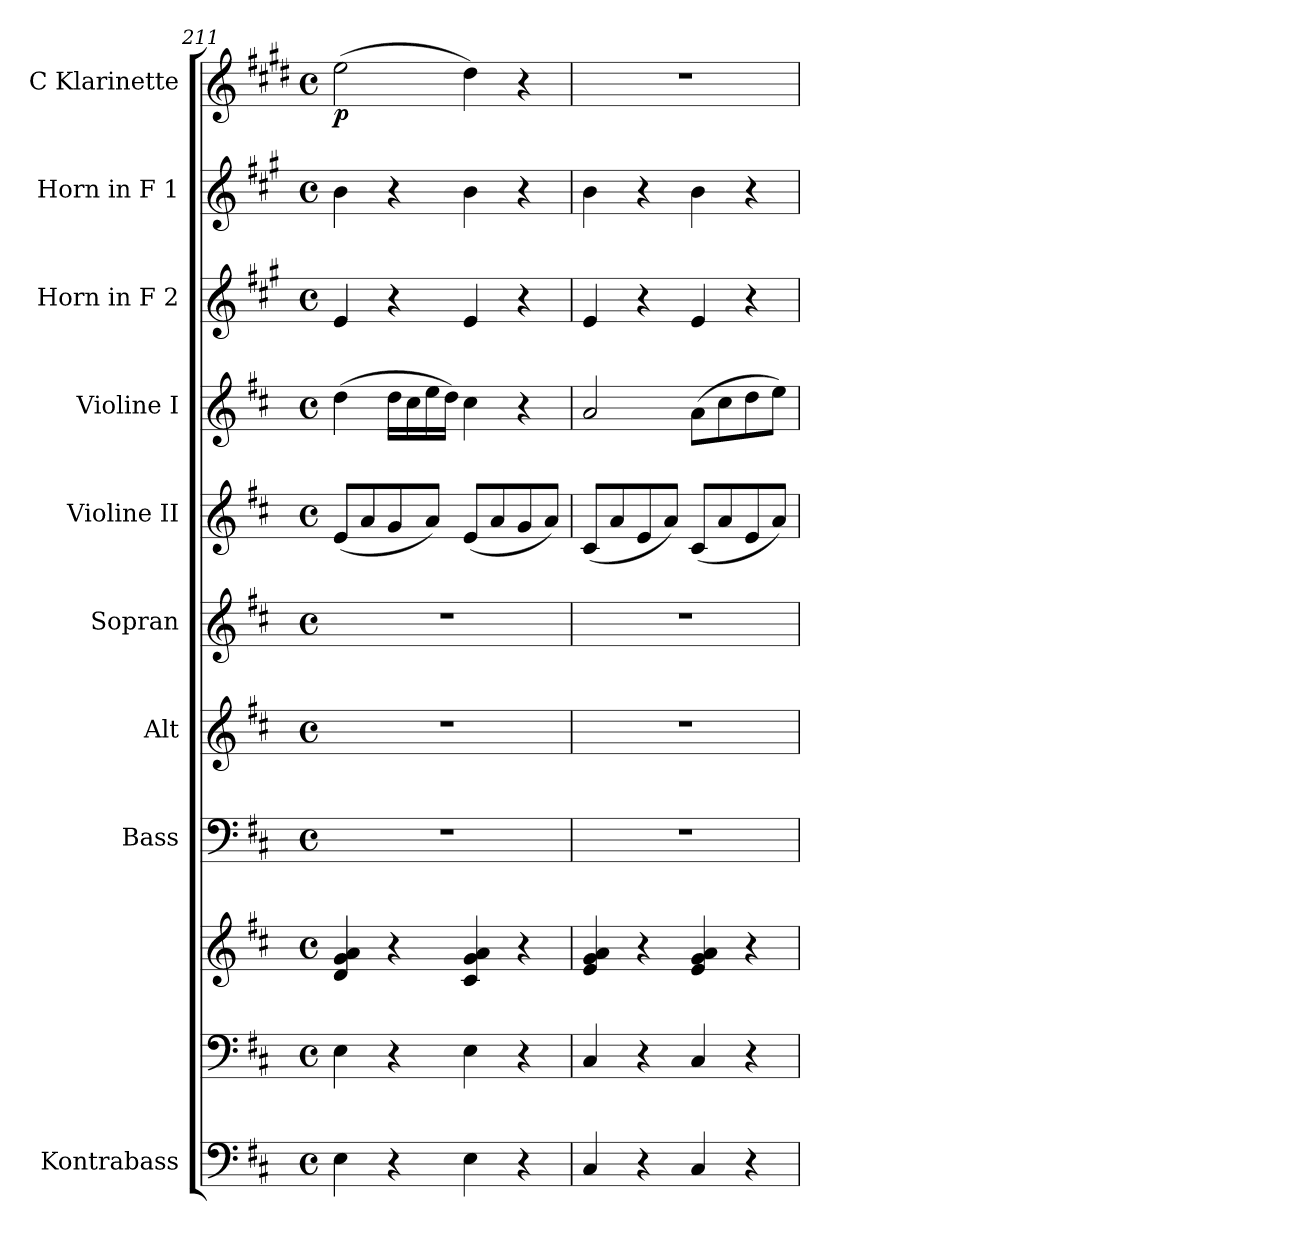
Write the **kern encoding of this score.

**kern	**kern	**kern	**kern	**kern	**kern	**kern	**kern	**kern	**kern	**kern	**dynam
*part10	*part9	*part9	*part8	*part7	*part6	*part5	*part4	*part3	*part2	*part1	*part1
*staff11	*staff10	*staff9	*staff8	*staff7	*staff6	*staff5	*staff4	*staff3	*staff2	*staff1	*staff1
*I"Kontrabass	*	*	*I"Bass	*I"Alt	*I"Sopran	*I"Violine II	*I"Violine I	*I"Horn in F 2	*I"Horn in F 1	*I"C Klarinette	*
*I'Kb.	*	*	*I'B.	*I'A.	*I'S.	*I'Vl. II	*I'Vl. I	*	*	*I'Kl.	*
*clefF4	*clefF4	*clefG2	*clefF4	*clefG2	*clefG2	*clefG2	*clefG2	*clefG2	*clefG2	*clefG2	*
*ITrd7c12	*	*	*	*	*	*	*	*ITrd4c7	*ITrd4c7	*ITrd1c2	*
*k[f#c#]	*k[f#c#]	*k[f#c#]	*k[f#c#]	*k[f#c#]	*k[f#c#]	*k[f#c#]	*k[f#c#]	*k[f#c#]	*k[f#c#]	*k[f#c#]	*
*D:	*D:	*D:	*D:	*D:	*D:	*D:	*D:	*D:	*D:	*D:	*
*M4/4	*M4/4	*M4/4	*M4/4	*M4/4	*M4/4	*M4/4	*M4/4	*M4/4	*M4/4	*M4/4	*
*met(c)	*met(c)	*met(c)	*met(c)	*met(c)	*met(c)	*met(c)	*met(c)	*met(c)	*met(c)	*met(c)	*
=211	=211	=211	=211	=211	=211	=211	=211	=211	=211	=211	=211
!	!	!	!	!	!	!	!	!	!	!	!LO:DY:b
4EE\	4E\	4d/ 4g/ 4a/	1r	1r	1r	(<8e/L	(>4dd\	4A/	4e\	(>2dd\	p
.	.	.	.	.	.	8a/	.	.	.	.	.
4r	4r	4r	.	.	.	8g/	16dd\LL	4r	4r	.	.
.	.	.	.	.	.	.	16cc#\	.	.	.	.
.	.	.	.	.	.	8a/J)	16ee\	.	.	.	.
.	.	.	.	.	.	.	16dd\JJ)	.	.	.	.
4EE\	4E\	4c#/ 4g/ 4a/	.	.	.	(<8e/L	4cc#\	4A/	4e\	4cc#\)	.
.	.	.	.	.	.	8a/	.	.	.	.	.
4r	4r	4r	.	.	.	8g/	4r	4r	4r	4r	.
.	.	.	.	.	.	8a/J)	.	.	.	.	.
=212	=212	=212	=212	=212	=212	=212	=212	=212	=212	=212	=212
4CC#/	4C#/	4e/ 4g/ 4a/	1r	1r	1r	(<8c#/L	2a/	4A/	4e\	1r	.
.	.	.	.	.	.	8a/	.	.	.	.	.
4r	4r	4r	.	.	.	8e/	.	4r	4r	.	.
.	.	.	.	.	.	8a/J)	.	.	.	.	.
4CC#/	4C#/	4e/ 4g/ 4a/	.	.	.	(<8c#/L	(>8a\L	4A/	4e\	.	.
.	.	.	.	.	.	8a/	8cc#\	.	.	.	.
4r	4r	4r	.	.	.	8e/	8dd\	4r	4r	.	.
.	.	.	.	.	.	8a/J)	8ee\J)	.	.	.	.
=	=	=	=	=	=	=	=	=	=	=	=
*-	*-	*-	*-	*-	*-	*-	*-	*-	*-	*-	*-
